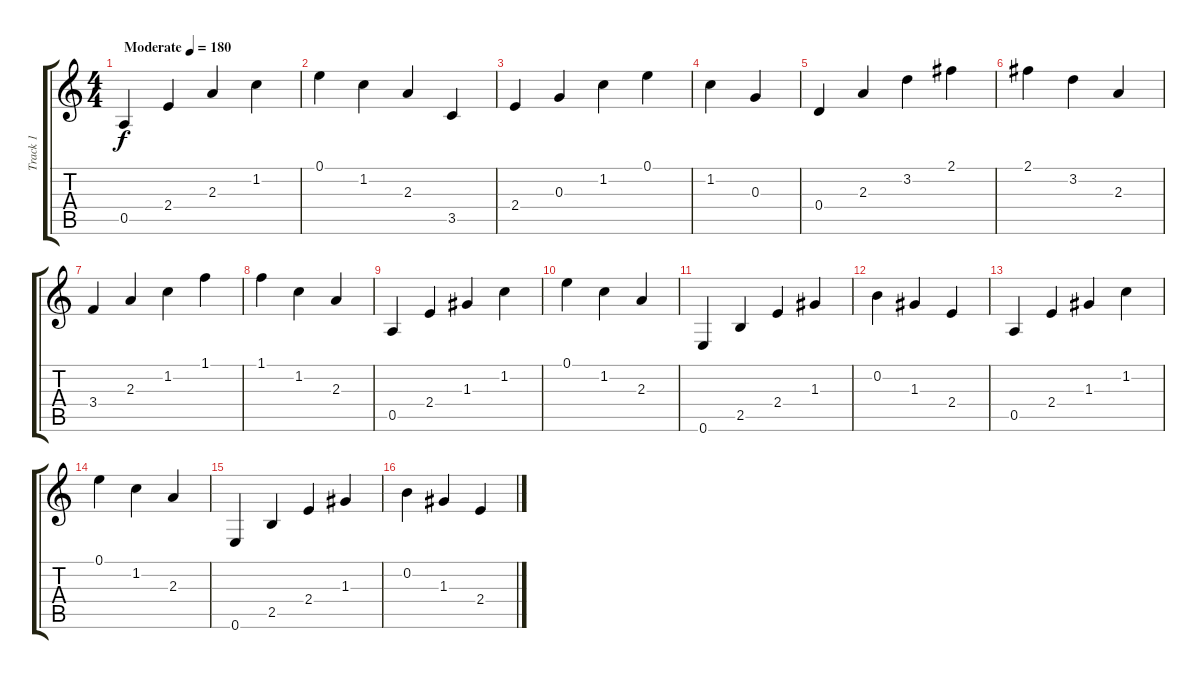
\track ("Track 1" "Track 1") {instrument acousticguitarsteel}
\staff {score tabs}
\tuning (E4 B3 G3 D3 A2 E2) {hide}
\ts (4 4)
\tempo (180 "Moderate")
\clef g2
\ks c
0.5.4{dy f instrument acousticguitarsteel} 2.4.4 2.3.4 1.2.4 |
0.1.4 1.2.4 2.3.4 3.5.4 |
2.4.4 0.3.4 1.2.4 0.1.4 |
1.2.4 0.3.4 |
0.4.4 2.3.4 3.2.4 2.1.4 |
2.1.4 3.2.4 2.3.4 |
3.4.4 2.3.4 1.2.4 1.1.4 |
1.1.4 1.2.4 2.3.4 |
0.5.4 2.4.4 1.3.4 1.2.4 |
0.1.4 1.2.4 2.3.4 |
0.6.4 2.5.4 2.4.4 1.3.4 |
0.2.4 1.3.4 2.4.4 |
0.5.4 2.4.4 1.3.4 1.2.4 |
0.1.4 1.2.4 2.3.4 |
0.6.4 2.5.4 2.4.4 1.3.4 |
0.2.4 1.3.4 2.4.4
